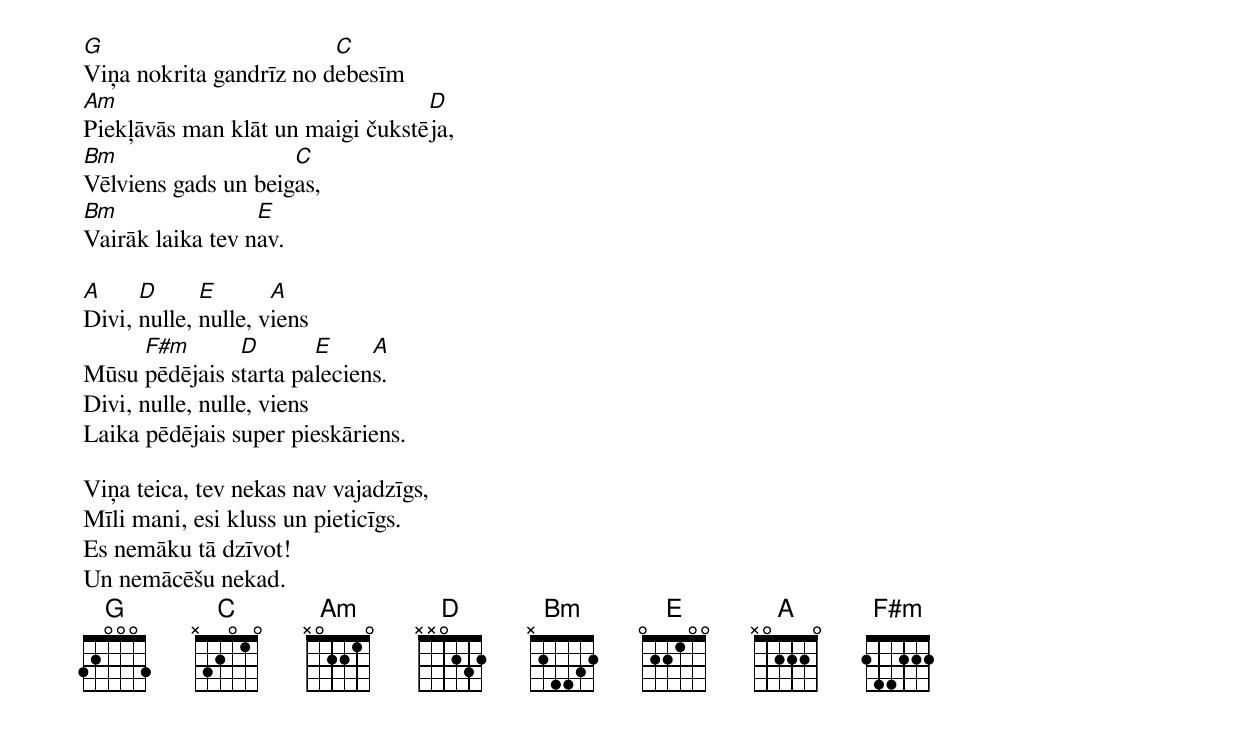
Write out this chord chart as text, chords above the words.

G                        C
Viņa nokrita gandrīz no debesīm
Am                                D
Piekļāvās man klāt un maigi čukstēja,
Bm                   C
Vēlviens gads un beigas,
Bm                E
Vairāk laika tev nav.

A     D      E       A
Divi, nulle, nulle, viens
     F#m       D       E     A
Mūsu pēdējais starta paleciens.
Divi, nulle, nulle, viens
Laika pēdējais super pieskāriens.

Viņa teica, tev nekas nav vajadzīgs,
Mīli mani, esi kluss un pieticīgs.
Es nemāku tā dzīvot!
Un nemācēšu nekad.
